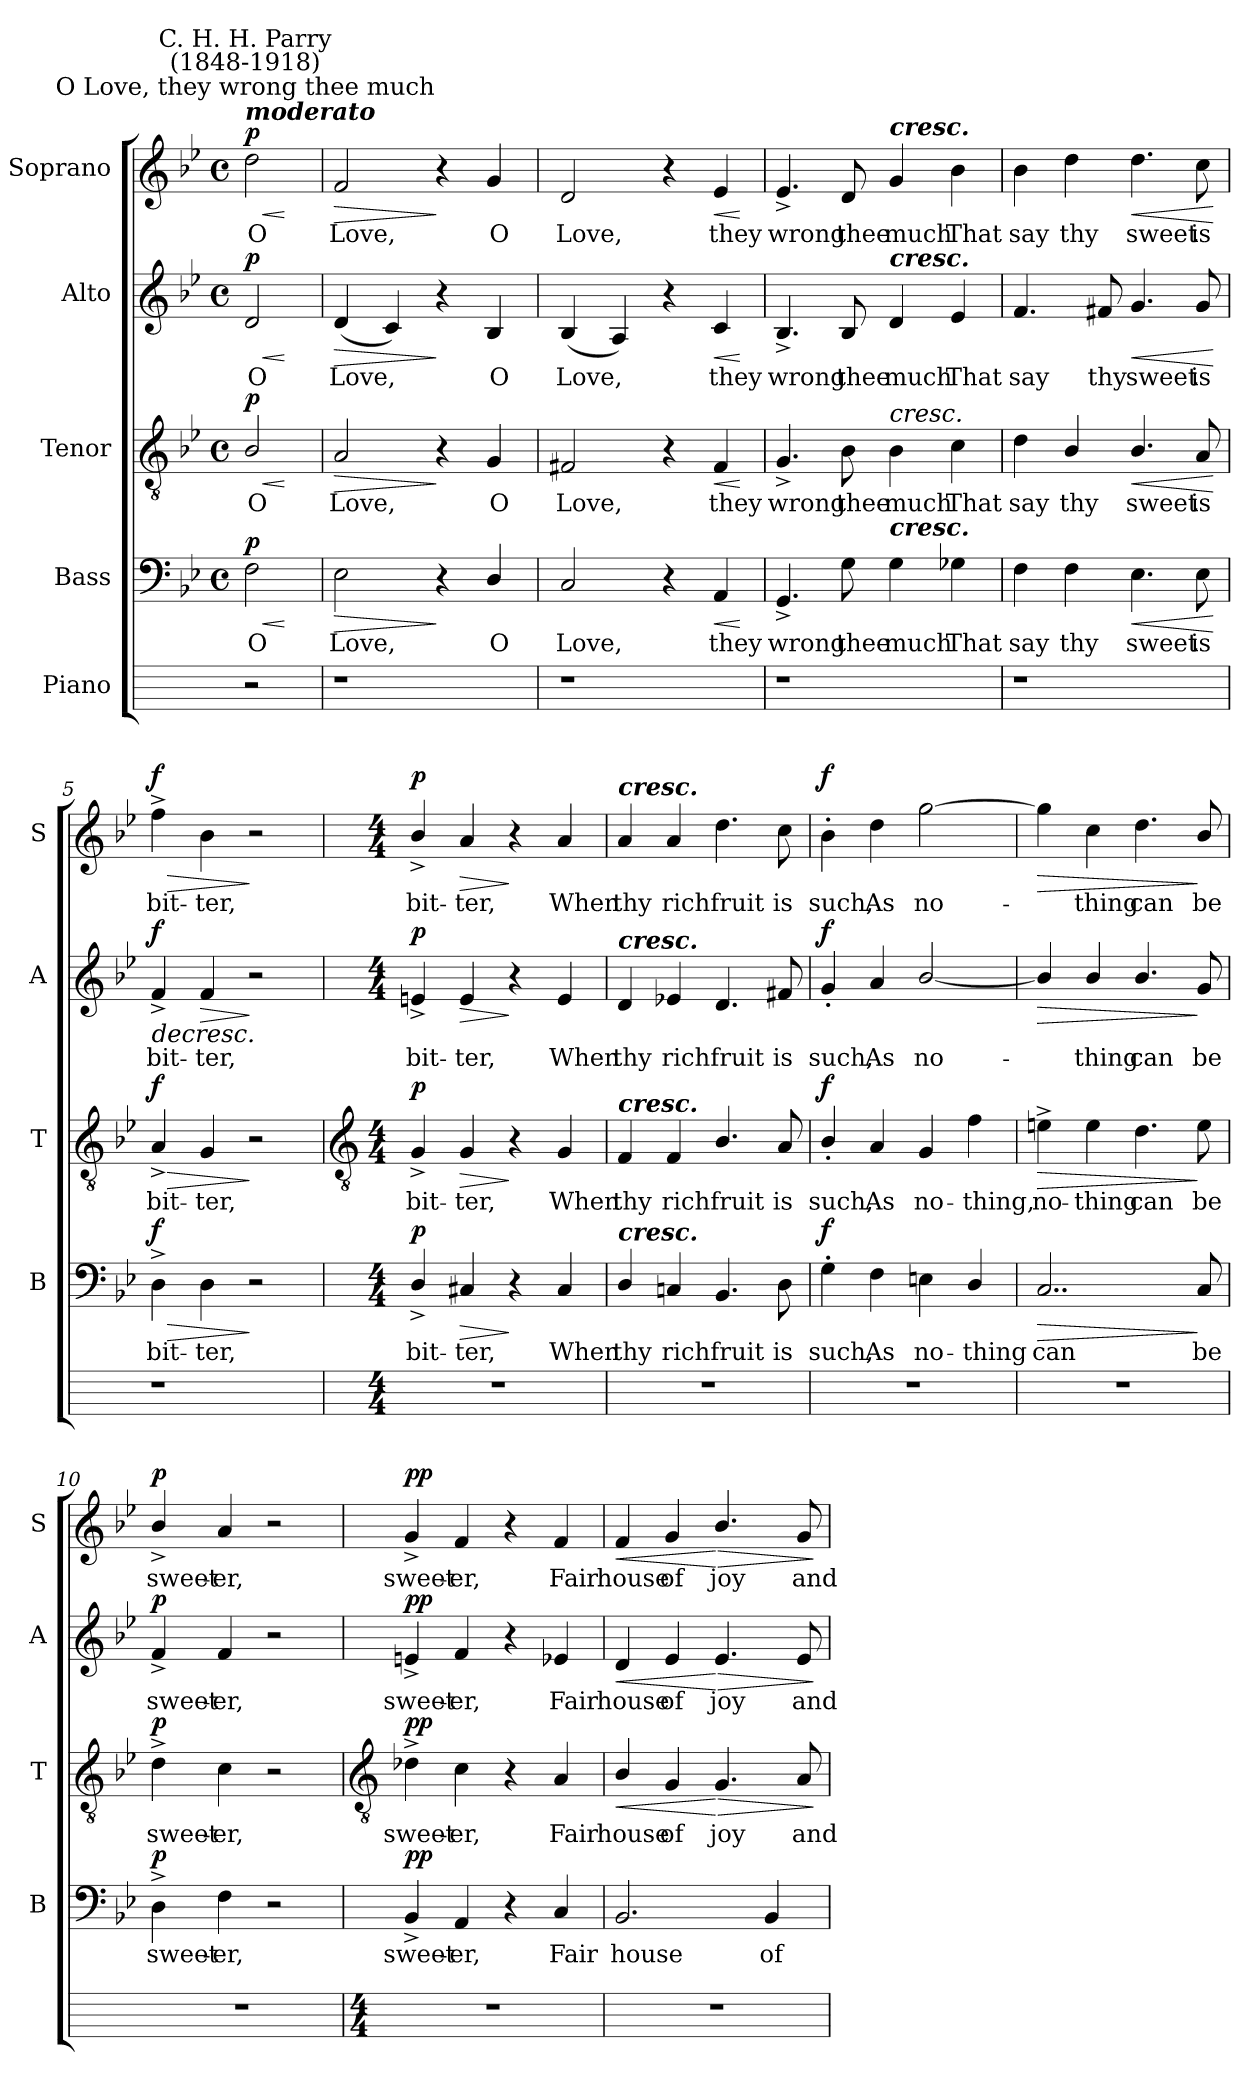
**kern	**kern	**text	**dynam	**kern	**text	**dynam	**kern	**text	**dynam	**kern	**text	**dynam
*part5	*part4	*part4	*part4	*part3	*part3	*part3	*part2	*part2	*part2	*part1	*part1	*part1
*staff5	*staff4	*staff4	*staff4	*staff3	*staff3	*staff3	*staff2	*staff2	*staff2	*staff1	*staff1	*staff1
*I"Piano	*I"Bass	*	*	*I"Tenor	*	*	*I"Alto	*	*	*I"Soprano	*	*
*	*I'B	*	*	*I'T	*	*	*I'A	*	*	*I'S	*	*
*	*clefF4	*	*	*clefGv2	*	*	*clefG2	*	*	*clefG2	*	*
*	*k[b-e-]	*	*	*k[b-e-]	*	*	*k[b-e-]	*	*	*k[b-e-]	*	*
*	*B-:	*	*	*B-:	*	*	*B-:	*	*	*B-:	*	*
*	*M4/4	*	*	*M4/4	*	*	*M4/4	*	*	*M4/4	*	*
*	*met(c)	*	*	*met(c)	*	*	*met(c)	*	*	*met(c)	*	*
=	=	=	=	=	=	=	=	=	=	=	=	=
!	!	!	!	!	!	!	!	!	!	!LO:TX:a:Bi:t=moderato	!	!
!	!	!	!	!	!	!	!	!	!	!LO:TX:a:cj:t=O Love, they wrong thee much	!	!
!	!	!	!	!	!	!	!	!	!	!LO:TX:a:cj:t=C. H. H. Parry\n(1848-1918)	!	!
!	!	!LO:LY:b	!LO:HP:b	!	!LO:LY:b	!LO:HP:b	!	!LO:LY:b	!LO:HP:b	!	!LO:LY:b	!LO:HP:b
!	!	!	!LO:DY:n=1:b	!	!	!LO:DY:n=1:b	!	!	!LO:DY:n=1:b	!	!	!LO:DY:n=1:b
2r	2F	O	< p	2B-/	O	< p	2d	O	< p	2dd	O	< p
.	.	.	[	.	.	[	.	.	[	.	.	[
=1	=1	=1	=1	=1	=1	=1	=1	=1	=1	=1	=1	=1
!	!	!LO:LY:b	!LO:HP:b	!	!LO:LY:b	!LO:HP:b	!	!LO:LY:b	!LO:HP:b	!	!LO:LY:b	!LO:HP:b
1r	2E-	Love,	>	2A	Love,	>	(<4d	Love,	>	2f	Love,	>
.	.	.	.	.	.	.	4c)	.	.	.	.	.
.	4r	.	]	4r	.	]	4r	.	]	4r	.	]
!	!	!LO:LY:b	!	!	!LO:LY:b	!	!	!LO:LY:b	!	!	!LO:LY:b	!
.	4D/	O	.	4G	O	.	4B-	O	.	4g	O	.
=2	=2	=2	=2	=2	=2	=2	=2	=2	=2	=2	=2	=2
!	!	!LO:LY:b	!	!	!LO:LY:b	!	!	!LO:LY:b	!	!	!LO:LY:b	!
1r	2C	Love,	.	2F#X	Love,	.	(<4B-	Love,	.	2d	Love,	.
.	.	.	.	.	.	.	4A)	.	.	.	.	.
.	4r	.	.	4r	.	.	4r	.	.	4r	.	.
!	!	!LO:LY:b	!LO:HP:b	!	!LO:LY:b	!LO:HP:b	!	!LO:LY:b	!LO:HP:b	!	!LO:LY:b	!LO:HP:b
.	4AA	they	<	4F#	they	<	4c	they	<	4e-	they	<
.	.	.	[	.	.	[	.	.	[	.	.	[
=3	=3	=3	=3	=3	=3	=3	=3	=3	=3	=3	=3	=3
!	!	!LO:LY:b	!	!	!LO:LY:b	!	!	!LO:LY:b	!	!	!LO:LY:b	!
1r	4.GG^	wrong	.	4.G^	wrong	.	4.B-^	wrong	.	4.e-^	wrong	.
!	!	!LO:LY:b	!	!	!LO:LY:b	!	!	!LO:LY:b	!	!	!LO:LY:b	!
.	8G	thee	.	8B-	thee	.	8B-	thee	.	8d	thee	.
!	!	!	!	!	!	!	!	!	!	!LO:TX:a:Bi:t=cresc.	!	!
!	!	!	!	!	!	!	!LO:TX:a:Bi:t=cresc.	!	!	!	!	!
!	!	!	!	!LO:TX:a:i:t=cresc.	!	!	!	!	!	!	!	!
!	!LO:TX:a:Bi:t=cresc.	!	!	!	!	!	!	!	!	!	!	!
!	!	!LO:LY:b	!	!	!LO:LY:b	!	!	!LO:LY:b	!	!	!LO:LY:b	!
.	4G	much	.	4B-	much	.	4d	much	.	4g	much	.
!	!	!LO:LY:b	!	!	!LO:LY:b	!	!	!LO:LY:b	!	!	!LO:LY:b	!
.	4G-X	That	.	4c	That	.	4e-	That	.	4b-	That	.
=4	=4	=4	=4	=4	=4	=4	=4	=4	=4	=4	=4	=4
!	!	!LO:LY:b	!	!	!LO:LY:b	!	!	!LO:LY:b	!	!	!LO:LY:b	!
1r	4F	say	.	4d	say	.	4.f	say	.	4b-	say	.
!	!	!LO:LY:b	!	!	!LO:LY:b	!	!	!	!	!	!LO:LY:b	!
.	4F	thy	.	4B-/	thy	.	.	.	.	4dd	thy	.
!	!	!	!	!	!	!	!	!LO:LY:b	!	!	!	!
.	.	.	.	.	.	.	8f#X	thy	.	.	.	.
!	!	!LO:LY:b	!LO:HP:b	!	!LO:LY:b	!LO:HP:b	!	!LO:LY:b	!LO:HP:b	!	!LO:LY:b	!LO:HP:b
.	4.E-	sweet	<	4.B-/	sweet	<	4.g	sweet	<	4.dd	sweet	<
!	!	!LO:LY:b	!	!	!LO:LY:b	!	!	!LO:LY:b	!	!	!LO:LY:b	!
.	8E-	is	.	8A	is	.	8g	is	.	8cc	is	.
.	.	.	[	.	.	[	.	.	[	.	.	[
=5	=5	=5	=5	=5	=5	=5	=5	=5	=5	=5	=5	=5
!	!	!LO:LY:b	!LO:HP:b	!	!LO:LY:b	!LO:HP:b	!	!LO:LY:b	!LO:HP:b	!	!LO:LY:b	!LO:HP:b
!	!	!	!LO:DY:n=1:b	!	!	!LO:DY:n=1:b	!	!	!LO:DY:n=1:b	!	!	!LO:DY:n=1:b
1r	4D^	bit-	> f	4A^	bit-	> f	4f^	bit-	> f	4ff^	bit-	> f
!	!	!LO:LY:b	!	!	!LO:LY:b	!	!	!LO:LY:b	!LO:HP:b	!	!LO:LY:b	!
.	4D	-ter,	.	4G	-ter,	.	4f	-ter,	>	4b-	-ter,	.
.	2r	.	]	2r	.	]	2r	.	] ]	2r	.	]
!!LO:LB:g=z
=6	=6	=6	=6	=6	=6	=6	=6	=6	=6	=6	=6	=6
*	*	*	*	*clefGv2	*	*	*	*	*	*	*	*
*M4/4	*M4/4	*	*	*M4/4	*	*	*M4/4	*	*	*M4/4	*	*
!	!	!LO:LY:b	!LO:DY:b	!	!LO:LY:b	!LO:DY:b	!	!LO:LY:b	!LO:DY:b	!	!LO:LY:b	!LO:DY:b
1r	4D^/	bit-	p	4G^	bit-	p	4en^	bit-	p	4b-^/	bit-	p
!	!	!LO:LY:b	!LO:HP:b	!	!LO:LY:b	!LO:HP:b	!	!LO:LY:b	!LO:HP:b	!	!LO:LY:b	!LO:HP:b
.	4C#X	-ter,	>	4G	-ter,	>	4e	-ter,	>	4a	-ter,	>
.	4r	.	]	4r	.	]	4r	.	]	4r	.	]
!	!	!LO:LY:b	!	!	!LO:LY:b	!	!	!LO:LY:b	!	!	!LO:LY:b	!
.	4C#	When	.	4G	When	.	4e	When	.	4a	When	.
=7	=7	=7	=7	=7	=7	=7	=7	=7	=7	=7	=7	=7
!	!	!	!	!	!	!	!	!	!	!LO:TX:a:Bi:t=cresc.	!	!
!	!	!	!	!	!	!	!LO:TX:a:Bi:t=cresc.	!	!	!	!	!
!	!	!	!	!LO:TX:a:Bi:t=cresc.	!	!	!	!	!	!	!	!
!	!LO:TX:a:Bi:t=cresc.	!	!	!	!	!	!	!	!	!	!	!
!	!	!LO:LY:b	!	!	!LO:LY:b	!	!	!LO:LY:b	!	!	!LO:LY:b	!
1r	4D/	thy	.	4F	thy	.	4d	thy	.	4a	thy	.
!	!	!LO:LY:b	!	!	!LO:LY:b	!	!	!LO:LY:b	!	!	!LO:LY:b	!
.	4Cn	rich	.	4F	rich	.	4e-X	rich	.	4a	rich	.
!	!	!LO:LY:b	!	!	!LO:LY:b	!	!	!LO:LY:b	!	!	!LO:LY:b	!
.	4.BB-	fruit	.	4.B-/	fruit	.	4.d	fruit	.	4.dd	fruit	.
!	!	!LO:LY:b	!	!	!LO:LY:b	!	!	!LO:LY:b	!	!	!LO:LY:b	!
.	8D	is	.	8A	is	.	8f#X	is	.	8cc	is	.
=8	=8	=8	=8	=8	=8	=8	=8	=8	=8	=8	=8	=8
!	!	!LO:LY:b	!LO:DY:b	!	!LO:LY:b	!LO:DY:b	!	!LO:LY:b	!LO:DY:b	!	!LO:LY:b	!LO:DY:b
1r	4G'	such,	f	4B-'/	such,	f	4g'	such,	f	4b-'	such,	f
!	!	!LO:LY:b	!	!	!LO:LY:b	!	!	!LO:LY:b	!	!	!LO:LY:b	!
.	4F	As	.	4A/	As	.	4a	As	.	4dd	As	.
!	!	!LO:LY:b	!	!	!LO:LY:b	!	!	!LO:LY:b	!	!	!LO:LY:b	!
.	4En	no-	.	4G	no-	.	[2b-/	no-	.	[2gg	no-	.
!	!	!LO:LY:b	!	!	!LO:LY:b	!	!	!	!	!	!	!
.	4D/	-thing	.	4f	-thing,	.	.	.	.	.	.	.
=9	=9	=9	=9	=9	=9	=9	=9	=9	=9	=9	=9	=9
!	!	!LO:LY:b	!LO:HP:b	!	!	!	!	!	!	!	!	!
!	!	!	!LO:HP:n=1:b	!	!LO:LY:b	!LO:HP:b	!	!	!LO:HP:b	!	!	!LO:HP:b
1r	2..C	can	> >	4en^	no-	>	4b-/]	.	>	4gg]	.	>
!	!	!	!	!	!LO:LY:b	!	!	!LO:LY:b	!	!	!LO:LY:b	!
.	.	.	.	4e	-thing	.	4b-/	thing	.	4cc	thing	.
!	!	!	!	!	!LO:LY:b	!	!	!LO:LY:b	!	!	!LO:LY:b	!
.	.	.	.	4.d	can	.	4.b-/	can	.	4.dd	can	.
!	!	!LO:LY:b	!	!	!LO:LY:b	!	!	!LO:LY:b	!	!	!LO:LY:b	!
.	8C	be	]	8e	be	]	8g	be	]	8b-/	be	]
.	.	.	]	.	.	.	.	.	.	.	.	.
=10	=10	=10	=10	=10	=10	=10	=10	=10	=10	=10	=10	=10
!	!	!LO:LY:b	!LO:DY:b	!	!LO:LY:b	!LO:DY:b	!	!LO:LY:b	!LO:DY:b	!	!LO:LY:b	!LO:DY:b
1r	4D^	sweet-	p	4d^	sweet-	p	4f^	sweet-	p	4b-^/	sweet-	p
!	!	!LO:LY:b	!	!	!LO:LY:b	!	!	!LO:LY:b	!	!	!LO:LY:b	!
.	4F	-er,	.	4c	-er,	.	4f	-er,	.	4a	-er,	.
.	2r	.	.	2r	.	.	2r	.	.	2r	.	.
!!LO:LB:g=z
=11	=11	=11	=11	=11	=11	=11	=11	=11	=11	=11	=11	=11
*	*	*	*	*clefGv2	*	*	*	*	*	*	*	*
*M4/4	*	*	*	*	*	*	*	*	*	*	*	*
!	!	!LO:LY:b	!LO:DY:b	!	!LO:LY:b	!LO:DY:b	!	!LO:LY:b	!LO:DY:b	!	!LO:LY:b	!LO:DY:b
1r	4BB-^	sweet-	pp	4d-X^	sweet-	pp	4en^	sweet-	pp	4g^	sweet-	pp
!	!	!LO:LY:b	!	!	!LO:LY:b	!	!	!LO:LY:b	!	!	!LO:LY:b	!
.	4AA	-er,	.	4c	-er,	.	4f	-er,	.	4f	-er,	.
.	4r	.	.	4r	.	.	4r	.	.	4r	.	.
!	!	!LO:LY:b	!	!	!LO:LY:b	!	!	!LO:LY:b	!	!	!LO:LY:b	!
.	4C	Fair	.	4A	Fair	.	4e-X	Fair	.	4f	Fair	.
=12	=12	=12	=12	=12	=12	=12	=12	=12	=12	=12	=12	=12
!	!	!LO:LY:b	!	!	!LO:LY:b	!LO:HP:b	!	!LO:LY:b	!LO:HP:b	!	!LO:LY:b	!LO:HP:b
1r	2.BB-	house	.	4B-/	house	<	4d	house	<	4f	house	<
!	!	!	!	!	!LO:LY:b	!	!	!LO:LY:b	!	!	!LO:LY:b	!
.	.	.	.	4G	of	.	4e-	of	.	4g	of	.
!	!	!	!	!	!LO:LY:b	!LO:HP:n=1:b	!	!LO:LY:b	!LO:HP:n=1:b	!	!LO:LY:b	!LO:HP:n=1:b
.	.	.	.	4.G	joy	[ >	4.e-	joy	[ >	4.b-/	joy	[ >
!	!	!LO:LY:b	!	!	!	!	!	!	!	!	!	!
.	4BB-	of	.	.	.	.	.	.	.	.	.	.
!	!	!	!	!	!LO:LY:b	!	!	!LO:LY:b	!	!	!LO:LY:b	!
.	.	.	.	8A	and	.	8e-	and	.	8g	and	.
.	.	.	.	.	.	]	.	.	]	.	.	]
=	=	=	=	=	=	=	=	=	=	=	=	=
*-	*-	*-	*-	*-	*-	*-	*-	*-	*-	*-	*-	*-
